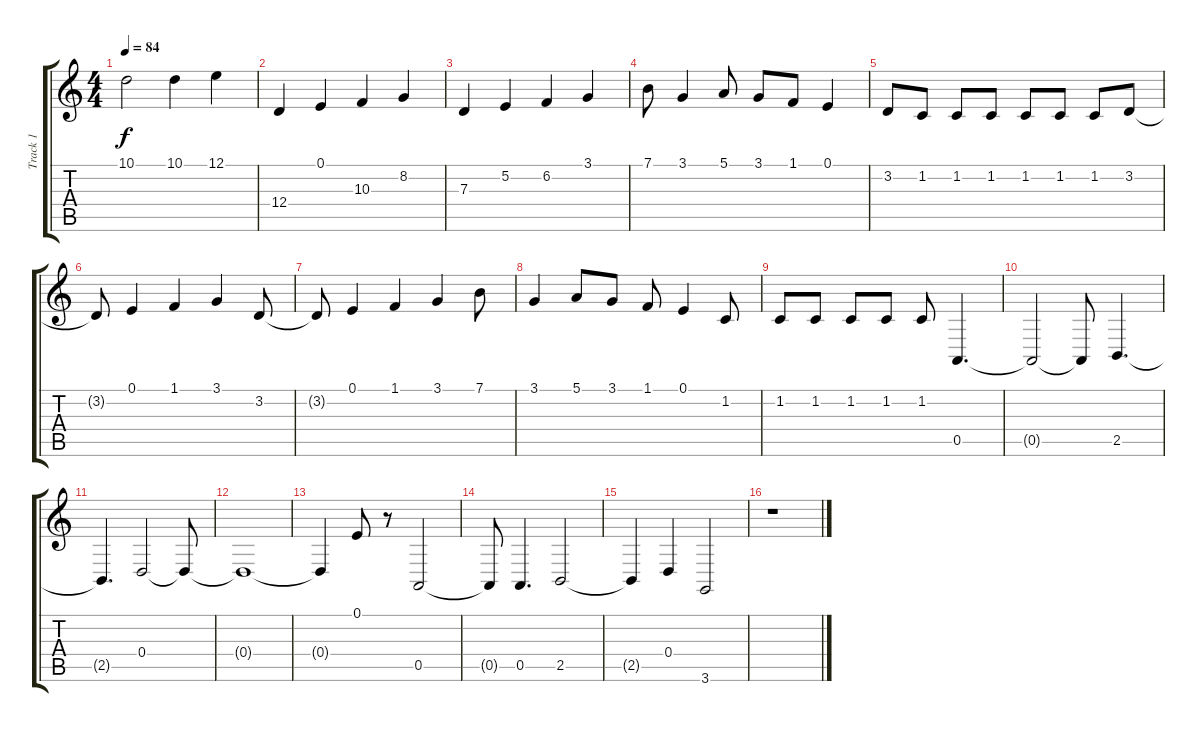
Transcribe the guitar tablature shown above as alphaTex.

\track ("Track 1" "Track 1") {instrument musicbox}
\staff {score tabs}
\tuning (E4 B3 G3 D3 A2 E2) {hide}
\ts (4 4)
\tempo 84
\clef g2
\ks c
10.1.2{dy f} 10.1.4 12.1.4 |
12.4.4 0.1.4 10.3.4 8.2.4 |
7.3.4 5.2.4 6.2.4 3.1.4 |
7.1.8 3.1.4 5.1.8 3.1.8 1.1.8 0.1.4 |
3.2.8 1.2.8 1.2.8 1.2.8 1.2.8 1.2.8 1.2.8 3.2.8 |
3.2{t}.8 0.1.4 1.1.4 3.1.4 3.2.8 |
3.2{t}.8 0.1.4 1.1.4 3.1.4 7.1.8 |
3.1.4 5.1.8 3.1.8 1.1.8 0.1.4 1.2.8 |
1.2.8 1.2.8 1.2.8 1.2.8 1.2.8 0.5.4{d} |
0.5{t}.2 0.5{t}.8 2.5.4{d} |
2.5{t}.4{d} 0.4.2 0.4{t}.8 |
0.4{t}.1 |
0.4{t}.4 0.1.8 r.8 0.5.2 |
0.5{t}.8 0.5.4{d} 2.5.2 |
2.5{t}.4 0.4.4 3.6.2 |
r.1
